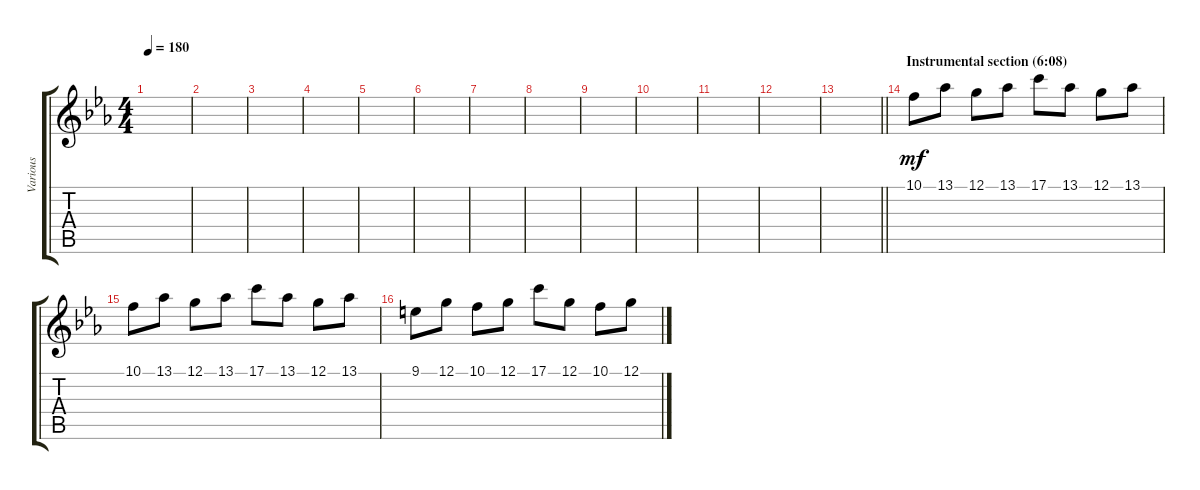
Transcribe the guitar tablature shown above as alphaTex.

\track ("Various" "Various") {instrument flute}
\staff {score tabs}
\tuning (G4 B3 G3 D3 A2 E2) {hide}
\ts (4 4)
\tempo 180
\clef g2
\ks eb
|
|
|
|
|
|
|
|
|
|
|
|
\barLineRight lightlight
|
\section ("" "Instrumental section (6:08)")
10.1.8{dy mf volume 14 instrument harpsichord} 13.1.8 12.1.8 13.1.8 17.1.8 13.1.8 12.1.8 13.1.8 |
10.1.8 13.1.8 12.1.8 13.1.8 17.1.8 13.1.8 12.1.8 13.1.8 |
9.1.8 12.1.8 10.1.8 12.1.8 17.1.8 12.1.8 10.1.8 12.1.8
